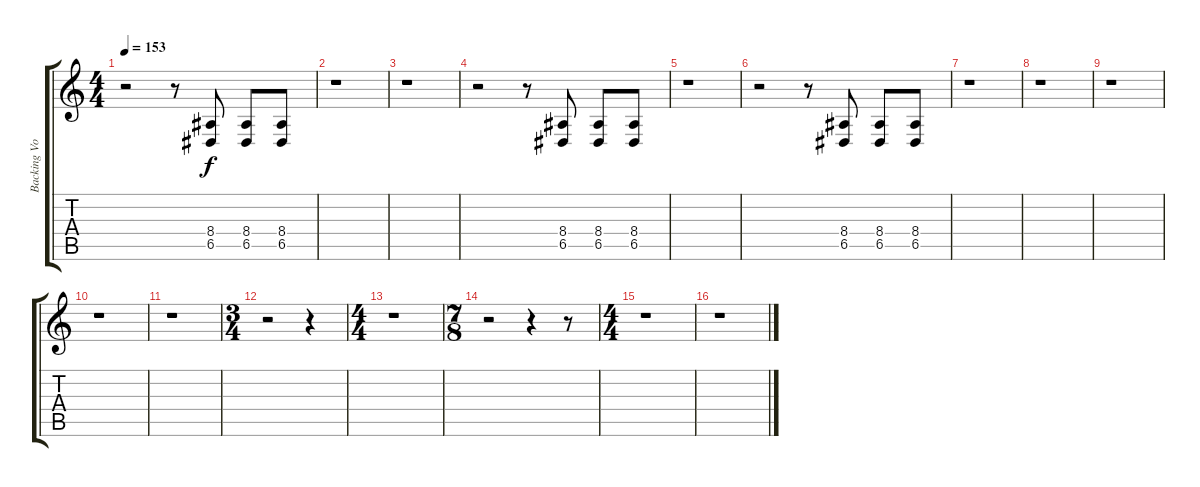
\track ("Backing Vocals" "Backing Vo") {instrument flute}
\staff {score tabs}
\tuning (E4 B3 G3 D3 A2 E2) {hide}
\ts (4 4)
\tempo 153
\clef g2
\ks c
r.2{dy f} r.8 (8.4 6.5).8 (8.4 6.5).8 (8.4 6.5).8 |
r.1 |
r.1 |
r.2 r.8 (8.4 6.5).8 (8.4 6.5).8 (8.4 6.5).8 |
r.1 |
r.2 r.8 (8.4 6.5).8 (8.4 6.5).8 (8.4 6.5).8 |
r.1 |
r.1 |
r.1 |
r.1 |
r.1 |
\ts (3 4)
r.2 r.4 |
\ts (4 4)
r.1 |
\ts (7 8)
r.2 r.4 r.8 |
\ts (4 4)
r.1 |
r.1
